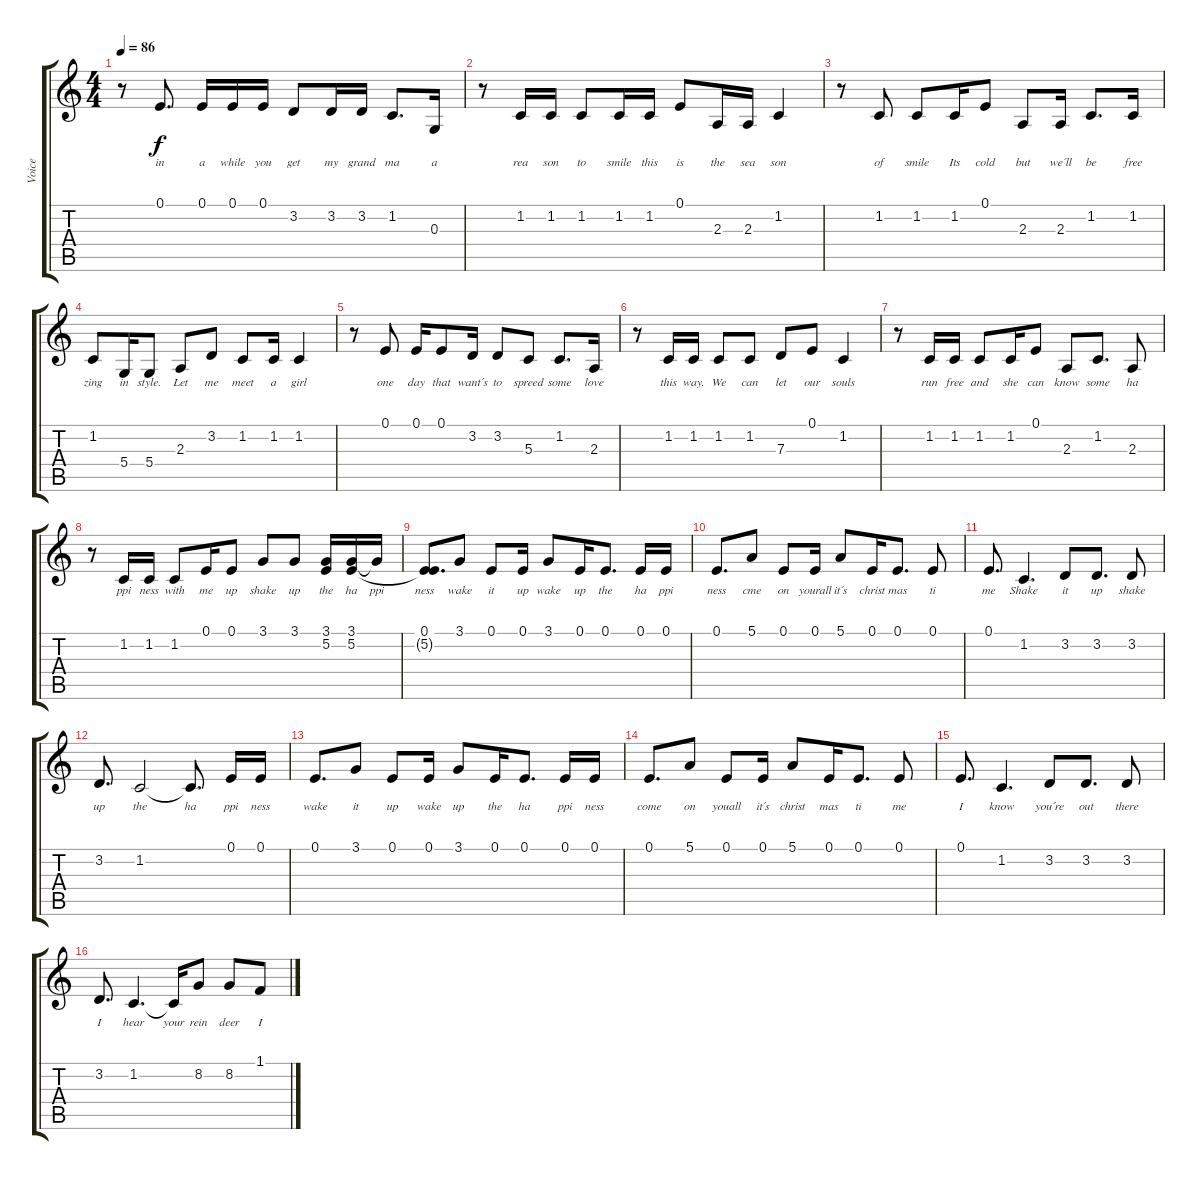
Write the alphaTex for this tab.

\track ("Voice" "Voice") {instrument sopranosax}
\staff {score tabs}
\tuning (E4 B3 G3 D3 A2 E2) {hide}
\ts (4 4)
\tempo 86
\clef g2
\ks c
r.8{dy f} 0.1.8{d lyrics (0 "in") lyrics (1 "") lyrics (2 "") lyrics (3 "") lyrics (4 "")} 0.1.16{lyrics (0 "a") lyrics (1 "") lyrics (2 "") lyrics (3 "") lyrics (4 "")} 0.1.16{lyrics (0 "while") lyrics (1 "") lyrics (2 "") lyrics (3 "") lyrics (4 "")} 0.1.16{lyrics (0 "you") lyrics (1 "") lyrics (2 "") lyrics (3 "") lyrics (4 "")} 3.2.8{lyrics (0 "get") lyrics (1 "") lyrics (2 "") lyrics (3 "") lyrics (4 "")} 3.2.16{lyrics (0 "my") lyrics (1 "") lyrics (2 "") lyrics (3 "") lyrics (4 "")} 3.2.16{lyrics (0 "grand") lyrics (1 "") lyrics (2 "") lyrics (3 "") lyrics (4 "")} 1.2.8{d lyrics (0 "ma") lyrics (1 "") lyrics (2 "") lyrics (3 "") lyrics (4 "")} 0.3.16{lyrics (0 "a") lyrics (1 "") lyrics (2 "") lyrics (3 "") lyrics (4 "")} |
r.8 1.2.16{lyrics (0 "rea") lyrics (1 "") lyrics (2 "") lyrics (3 "") lyrics (4 "")} 1.2.16{lyrics (0 "son") lyrics (1 "") lyrics (2 "") lyrics (3 "") lyrics (4 "")} 1.2.8{lyrics (0 "to") lyrics (1 "") lyrics (2 "") lyrics (3 "") lyrics (4 "")} 1.2.16{lyrics (0 "smile") lyrics (1 "") lyrics (2 "") lyrics (3 "") lyrics (4 "")} 1.2.16{lyrics (0 "this") lyrics (1 "") lyrics (2 "") lyrics (3 "") lyrics (4 "")} 0.1.8{lyrics (0 "is") lyrics (1 "") lyrics (2 "") lyrics (3 "") lyrics (4 "")} 2.3.16{lyrics (0 "the") lyrics (1 "") lyrics (2 "") lyrics (3 "") lyrics (4 "")} 2.3.16{lyrics (0 "sea") lyrics (1 "") lyrics (2 "") lyrics (3 "") lyrics (4 "")} 1.2.4{lyrics (0 "son") lyrics (1 "") lyrics (2 "") lyrics (3 "") lyrics (4 "")} |
r.8 1.2.8{lyrics (0 "of") lyrics (1 "") lyrics (2 "") lyrics (3 "") lyrics (4 "")} 1.2.8{lyrics (0 "smile") lyrics (1 "") lyrics (2 "") lyrics (3 "") lyrics (4 "")} 1.2.16{lyrics (0 "Its") lyrics (1 "") lyrics (2 "") lyrics (3 "") lyrics (4 "")} 0.1.8{lyrics (0 "cold") lyrics (1 "") lyrics (2 "") lyrics (3 "") lyrics (4 "")} 2.3.8{lyrics (0 "but") lyrics (1 "") lyrics (2 "") lyrics (3 "") lyrics (4 "")} 2.3.16{lyrics (0 "we´ll") lyrics (1 "") lyrics (2 "") lyrics (3 "") lyrics (4 "")} 1.2.8{d lyrics (0 "be") lyrics (1 "") lyrics (2 "") lyrics (3 "") lyrics (4 "")} 1.2.16{lyrics (0 "free") lyrics (1 "") lyrics (2 "") lyrics (3 "") lyrics (4 "")} |
1.2.8{lyrics (0 "zing") lyrics (1 "") lyrics (2 "") lyrics (3 "") lyrics (4 "")} 5.4.16{lyrics (0 "in") lyrics (1 "") lyrics (2 "") lyrics (3 "") lyrics (4 "")} 5.4.8{lyrics (0 "style.") lyrics (1 "") lyrics (2 "") lyrics (3 "") lyrics (4 "")} 2.3.8{lyrics (0 "Let") lyrics (1 "") lyrics (2 "") lyrics (3 "") lyrics (4 "")} 3.2.8{lyrics (0 "me") lyrics (1 "") lyrics (2 "") lyrics (3 "") lyrics (4 "")} 1.2.8{lyrics (0 "meet") lyrics (1 "") lyrics (2 "") lyrics (3 "") lyrics (4 "")} 1.2.16{lyrics (0 "a") lyrics (1 "") lyrics (2 "") lyrics (3 "") lyrics (4 "")} 1.2.4{lyrics (0 "girl") lyrics (1 "") lyrics (2 "") lyrics (3 "") lyrics (4 "")} |
r.8 0.1.8{lyrics (0 "one") lyrics (1 "") lyrics (2 "") lyrics (3 "") lyrics (4 "")} 0.1.16{lyrics (0 "day") lyrics (1 "") lyrics (2 "") lyrics (3 "") lyrics (4 "")} 0.1.8{lyrics (0 "that") lyrics (1 "") lyrics (2 "") lyrics (3 "") lyrics (4 "")} 3.2.16{lyrics (0 "want´s") lyrics (1 "") lyrics (2 "") lyrics (3 "") lyrics (4 "")} 3.2.8{lyrics (0 "to") lyrics (1 "") lyrics (2 "") lyrics (3 "") lyrics (4 "")} 5.3.8{lyrics (0 "spreed") lyrics (1 "") lyrics (2 "") lyrics (3 "") lyrics (4 "")} 1.2.8{d lyrics (0 "some") lyrics (1 "") lyrics (2 "") lyrics (3 "") lyrics (4 "")} 2.3.16{lyrics (0 "love") lyrics (1 "") lyrics (2 "") lyrics (3 "") lyrics (4 "")} |
r.8 1.2.16{lyrics (0 "this") lyrics (1 "") lyrics (2 "") lyrics (3 "") lyrics (4 "")} 1.2.16{lyrics (0 "way.") lyrics (1 "") lyrics (2 "") lyrics (3 "") lyrics (4 "")} 1.2.8{lyrics (0 "We") lyrics (1 "") lyrics (2 "") lyrics (3 "") lyrics (4 "")} 1.2.8{lyrics (0 "can") lyrics (1 "") lyrics (2 "") lyrics (3 "") lyrics (4 "")} 7.3.8{lyrics (0 "let") lyrics (1 "") lyrics (2 "") lyrics (3 "") lyrics (4 "")} 0.1.8{lyrics (0 "our") lyrics (1 "") lyrics (2 "") lyrics (3 "") lyrics (4 "")} 1.2.4{lyrics (0 "souls") lyrics (1 "") lyrics (2 "") lyrics (3 "") lyrics (4 "")} |
r.8 1.2.16{lyrics (0 "run") lyrics (1 "") lyrics (2 "") lyrics (3 "") lyrics (4 "")} 1.2.16{lyrics (0 "free") lyrics (1 "") lyrics (2 "") lyrics (3 "") lyrics (4 "")} 1.2.8{lyrics (0 "and") lyrics (1 "") lyrics (2 "") lyrics (3 "") lyrics (4 "")} 1.2.16{lyrics (0 "she") lyrics (1 "") lyrics (2 "") lyrics (3 "") lyrics (4 "")} 0.1.8{lyrics (0 "can") lyrics (1 "") lyrics (2 "") lyrics (3 "") lyrics (4 "")} 2.3.8{lyrics (0 "know") lyrics (1 "") lyrics (2 "") lyrics (3 "") lyrics (4 "")} 1.2.8{d lyrics (0 "some") lyrics (1 "") lyrics (2 "") lyrics (3 "") lyrics (4 "")} 2.3.8{lyrics (0 "ha") lyrics (1 "") lyrics (2 "") lyrics (3 "") lyrics (4 "")} |
r.8 1.2.16{lyrics (0 "ppi") lyrics (1 "") lyrics (2 "") lyrics (3 "") lyrics (4 "")} 1.2.16{lyrics (0 "ness") lyrics (1 "") lyrics (2 "") lyrics (3 "") lyrics (4 "")} 1.2.8{lyrics (0 "with") lyrics (1 "") lyrics (2 "") lyrics (3 "") lyrics (4 "")} 0.1.16{lyrics (0 "me") lyrics (1 "") lyrics (2 "") lyrics (3 "") lyrics (4 "")} 0.1.8{lyrics (0 "up") lyrics (1 "") lyrics (2 "") lyrics (3 "") lyrics (4 "")} 3.1.8{lyrics (0 "shake") lyrics (1 "") lyrics (2 "") lyrics (3 "") lyrics (4 "")} 3.1.8{lyrics (0 "up") lyrics (1 "") lyrics (2 "") lyrics (3 "") lyrics (4 "")} (3.1 5.2).16{lyrics (0 "the") lyrics (1 "") lyrics (2 "") lyrics (3 "") lyrics (4 "")} (3.1 5.2).16{lyrics (0 "ha") lyrics (1 "") lyrics (2 "") lyrics (3 "") lyrics (4 "")} 3.1{t}.16{lyrics (0 "ppi") lyrics (1 "") lyrics (2 "") lyrics (3 "") lyrics (4 "")} |
(0.1 5.2{t}).8{d lyrics (0 "ness") lyrics (1 "") lyrics (2 "") lyrics (3 "") lyrics (4 "")} 3.1.8{lyrics (0 "wake") lyrics (1 "") lyrics (2 "") lyrics (3 "") lyrics (4 "")} 0.1.8{lyrics (0 "it") lyrics (1 "") lyrics (2 "") lyrics (3 "") lyrics (4 "")} 0.1.16{lyrics (0 "up") lyrics (1 "") lyrics (2 "") lyrics (3 "") lyrics (4 "")} 3.1.8{lyrics (0 "wake") lyrics (1 "") lyrics (2 "") lyrics (3 "") lyrics (4 "")} 0.1.16{lyrics (0 "up") lyrics (1 "") lyrics (2 "") lyrics (3 "") lyrics (4 "")} 0.1.8{d lyrics (0 "the") lyrics (1 "") lyrics (2 "") lyrics (3 "") lyrics (4 "")} 0.1.16{lyrics (0 "ha") lyrics (1 "") lyrics (2 "") lyrics (3 "") lyrics (4 "")} 0.1.16{lyrics (0 "ppi") lyrics (1 "") lyrics (2 "") lyrics (3 "") lyrics (4 "")} |
0.1.8{d lyrics (0 "ness") lyrics (1 "") lyrics (2 "") lyrics (3 "") lyrics (4 "")} 5.1.8{lyrics (0 "cme") lyrics (1 "") lyrics (2 "") lyrics (3 "") lyrics (4 "")} 0.1.8{lyrics (0 "on") lyrics (1 "") lyrics (2 "") lyrics (3 "") lyrics (4 "")} 0.1.16{lyrics (0 "yourall") lyrics (1 "") lyrics (2 "") lyrics (3 "") lyrics (4 "")} 5.1.8{lyrics (0 "it´s") lyrics (1 "") lyrics (2 "") lyrics (3 "") lyrics (4 "")} 0.1.16{lyrics (0 "christ") lyrics (1 "") lyrics (2 "") lyrics (3 "") lyrics (4 "")} 0.1.8{d lyrics (0 "mas") lyrics (1 "") lyrics (2 "") lyrics (3 "") lyrics (4 "")} 0.1.8{lyrics (0 "ti") lyrics (1 "") lyrics (2 "") lyrics (3 "") lyrics (4 "")} |
0.1.8{d lyrics (0 "me") lyrics (1 "") lyrics (2 "") lyrics (3 "") lyrics (4 "")} 1.2.4{d lyrics (0 "Shake") lyrics (1 "") lyrics (2 "") lyrics (3 "") lyrics (4 "")} 3.2.8{lyrics (0 "it") lyrics (1 "") lyrics (2 "") lyrics (3 "") lyrics (4 "")} 3.2.8{d lyrics (0 "up") lyrics (1 "") lyrics (2 "") lyrics (3 "") lyrics (4 "")} 3.2.8{lyrics (0 "shake") lyrics (1 "") lyrics (2 "") lyrics (3 "") lyrics (4 "")} |
3.2.8{d lyrics (0 "up") lyrics (1 "") lyrics (2 "") lyrics (3 "") lyrics (4 "")} 1.2.2{lyrics (0 "the") lyrics (1 "") lyrics (2 "") lyrics (3 "") lyrics (4 "")} 1.2{t}.8{d lyrics (0 "ha") lyrics (1 "") lyrics (2 "") lyrics (3 "") lyrics (4 "")} 0.1.16{lyrics (0 "ppi") lyrics (1 "") lyrics (2 "") lyrics (3 "") lyrics (4 "")} 0.1.16{lyrics (0 "ness") lyrics (1 "") lyrics (2 "") lyrics (3 "") lyrics (4 "")} |
0.1.8{d lyrics (0 "wake") lyrics (1 "") lyrics (2 "") lyrics (3 "") lyrics (4 "")} 3.1.8{lyrics (0 "it") lyrics (1 "") lyrics (2 "") lyrics (3 "") lyrics (4 "")} 0.1.8{lyrics (0 "up") lyrics (1 "") lyrics (2 "") lyrics (3 "") lyrics (4 "")} 0.1.16{lyrics (0 "wake") lyrics (1 "") lyrics (2 "") lyrics (3 "") lyrics (4 "")} 3.1.8{lyrics (0 "up") lyrics (1 "") lyrics (2 "") lyrics (3 "") lyrics (4 "")} 0.1.16{lyrics (0 "the") lyrics (1 "") lyrics (2 "") lyrics (3 "") lyrics (4 "")} 0.1.8{d lyrics (0 "ha") lyrics (1 "") lyrics (2 "") lyrics (3 "") lyrics (4 "")} 0.1.16{lyrics (0 "ppi") lyrics (1 "") lyrics (2 "") lyrics (3 "") lyrics (4 "")} 0.1.16{lyrics (0 "ness") lyrics (1 "") lyrics (2 "") lyrics (3 "") lyrics (4 "")} |
0.1.8{d lyrics (0 "come") lyrics (1 "") lyrics (2 "") lyrics (3 "") lyrics (4 "")} 5.1.8{lyrics (0 "on") lyrics (1 "") lyrics (2 "") lyrics (3 "") lyrics (4 "")} 0.1.8{lyrics (0 "youall") lyrics (1 "") lyrics (2 "") lyrics (3 "") lyrics (4 "")} 0.1.16{lyrics (0 "it´s") lyrics (1 "") lyrics (2 "") lyrics (3 "") lyrics (4 "")} 5.1.8{lyrics (0 "christ") lyrics (1 "") lyrics (2 "") lyrics (3 "") lyrics (4 "")} 0.1.16{lyrics (0 "mas") lyrics (1 "") lyrics (2 "") lyrics (3 "") lyrics (4 "")} 0.1.8{d lyrics (0 "ti") lyrics (1 "") lyrics (2 "") lyrics (3 "") lyrics (4 "")} 0.1.8{lyrics (0 "me") lyrics (1 "") lyrics (2 "") lyrics (3 "") lyrics (4 "")} |
0.1.8{d lyrics (0 "I") lyrics (1 "") lyrics (2 "") lyrics (3 "") lyrics (4 "")} 1.2.4{d lyrics (0 "know") lyrics (1 "") lyrics (2 "") lyrics (3 "") lyrics (4 "")} 3.2.8{lyrics (0 "you´re") lyrics (1 "") lyrics (2 "") lyrics (3 "") lyrics (4 "")} 3.2.8{d lyrics (0 "out") lyrics (1 "") lyrics (2 "") lyrics (3 "") lyrics (4 "")} 3.2.8{lyrics (0 "there") lyrics (1 "") lyrics (2 "") lyrics (3 "") lyrics (4 "")} |
3.2.8{d lyrics (0 "I") lyrics (1 "") lyrics (2 "") lyrics (3 "") lyrics (4 "")} 1.2.4{d lyrics (0 "hear") lyrics (1 "") lyrics (2 "") lyrics (3 "") lyrics (4 "")} 1.2{t}.16{lyrics (0 "your") lyrics (1 "") lyrics (2 "") lyrics (3 "") lyrics (4 "")} 8.2.8{lyrics (0 "rein") lyrics (1 "") lyrics (2 "") lyrics (3 "") lyrics (4 "")} 8.2.8{lyrics (0 "deer") lyrics (1 "") lyrics (2 "") lyrics (3 "") lyrics (4 "")} 1.1.8{lyrics (0 "I") lyrics (1 "") lyrics (2 "") lyrics (3 "") lyrics (4 "")}
